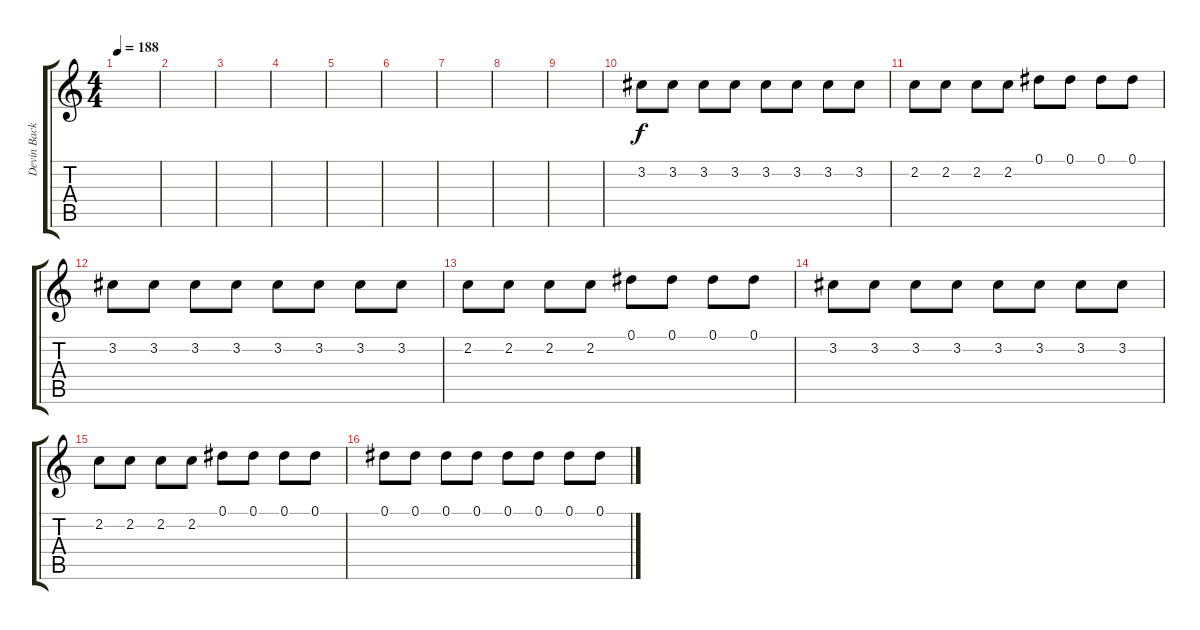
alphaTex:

\track ("Devin Back Vocals" "Devin Back") {instrument distortionguitar}
\staff {score tabs}
\tuning (Eb4 Bb3 Gb3 Db3 Ab2 Db2) {hide}
\ts (4 4)
\tempo 188
\clef g2
\ks c
|
|
|
|
|
|
|
|
|
3.2.8 3.2.8 3.2.8 3.2.8 3.2.8 3.2.8 3.2.8 3.2.8 |
2.2.8 2.2.8 2.2.8 2.2.8 0.1.8 0.1.8 0.1.8 0.1.8 |
3.2.8 3.2.8 3.2.8 3.2.8 3.2.8 3.2.8 3.2.8 3.2.8 |
2.2.8 2.2.8 2.2.8 2.2.8 0.1.8 0.1.8 0.1.8 0.1.8 |
3.2.8 3.2.8 3.2.8 3.2.8 3.2.8 3.2.8 3.2.8 3.2.8 |
2.2.8 2.2.8 2.2.8 2.2.8 0.1.8 0.1.8 0.1.8 0.1.8 |
0.1.8 0.1.8 0.1.8 0.1.8 0.1.8 0.1.8 0.1.8 0.1.8
